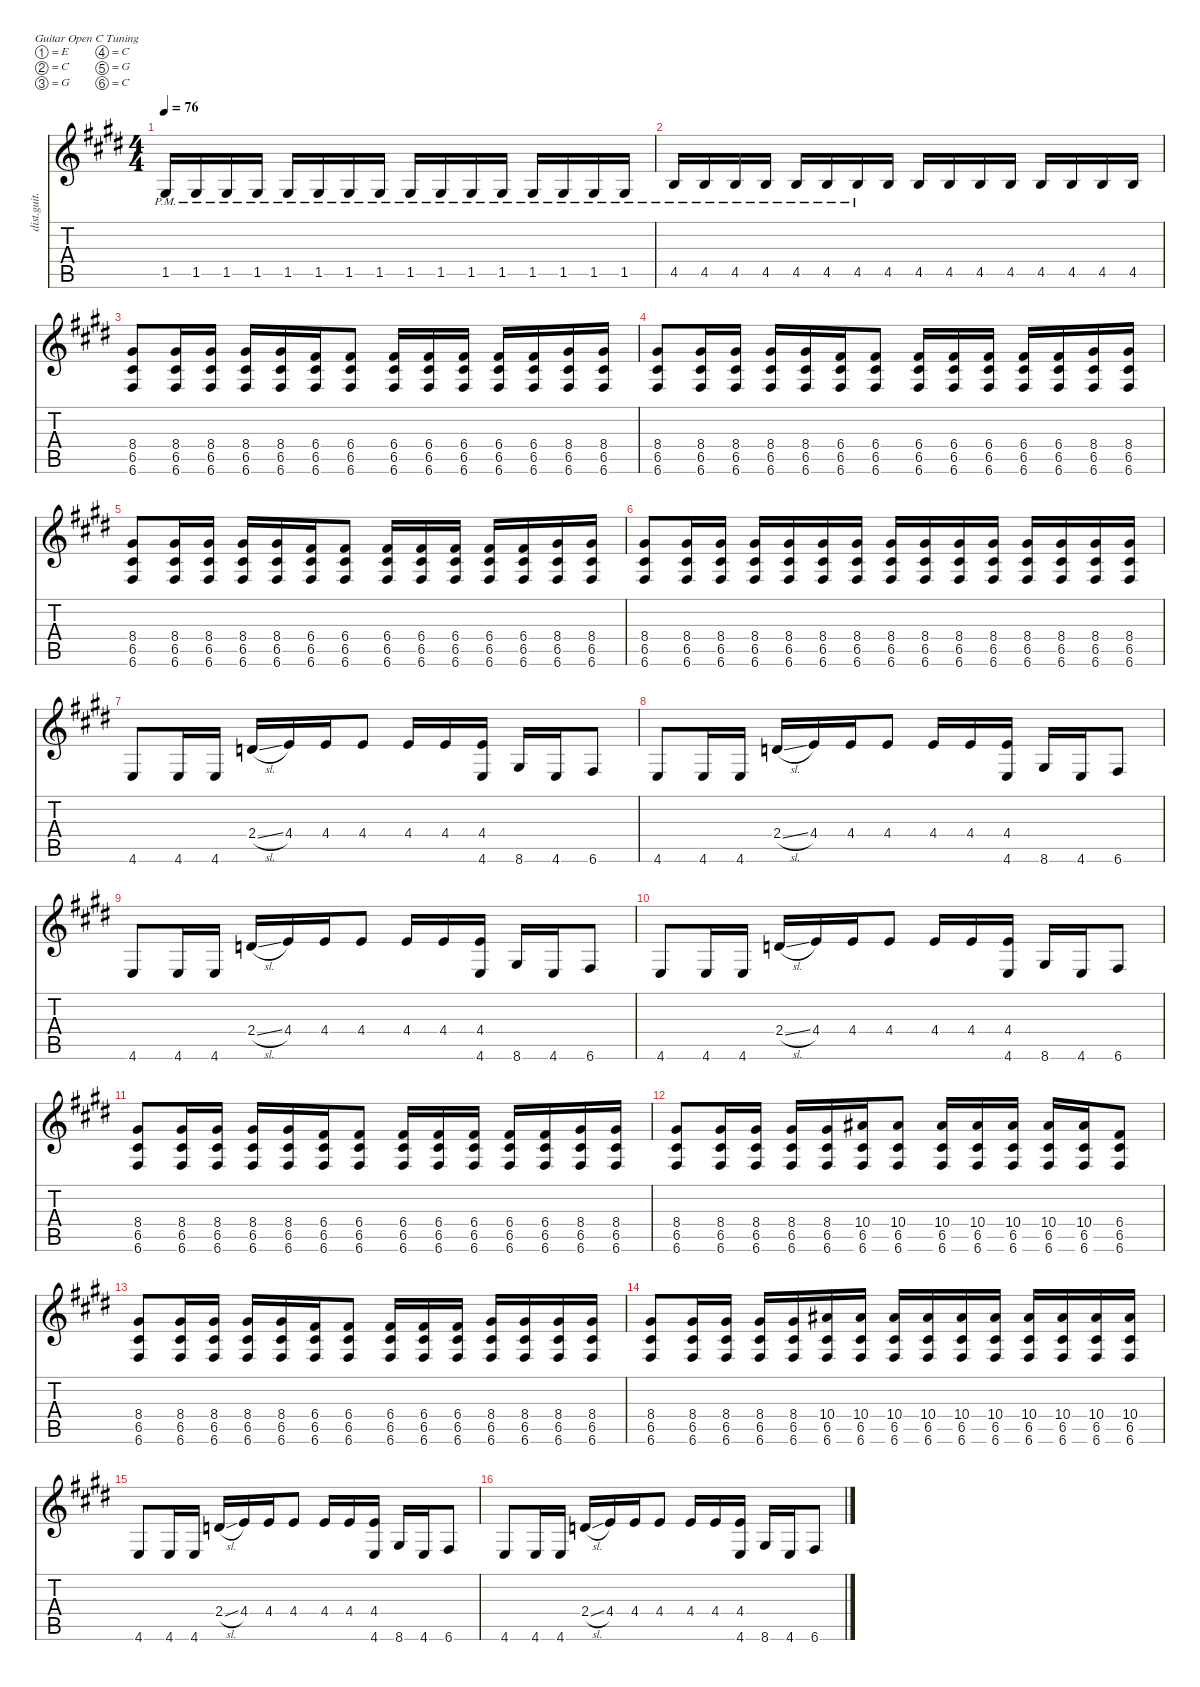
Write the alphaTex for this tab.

\defaultSystemsLayout 4
\hideDynamics
\bracketExtendMode nobrackets
\otherSystemsTrackNameOrientation horizontal
\track ("Guitar 1" "dist.guit.") {mute instrument distortionguitar}
\staff {score tabs}
\tuning (E4 C4 G3 C3 G2 C2)
\ts (4 4)
\tempo 76
\clef g2
\ks e
1.5{pm acc #}.16{dy f beam Up} 1.5{pm acc #}.16{beam Up} 1.5{pm acc #}.16{beam Up} 1.5{pm acc #}.16{beam Up} 1.5{pm acc #}.16{beam Up} 1.5{pm acc #}.16{beam Up} 1.5{pm acc #}.16{beam Up} 1.5{pm acc #}.16{beam Up} 1.5{pm acc #}.16{beam Up} 1.5{pm acc #}.16{beam Up} 1.5{pm acc #}.16{beam Up} 1.5{pm acc #}.16{beam Up} 1.5{pm acc #}.16{beam Up} 1.5{pm acc #}.16{beam Up} 1.5{pm acc #}.16{beam Up} 1.5{pm acc #}.16{beam Up} |
4.5{pm acc forcenatural}.16{beam Up} 4.5{pm acc forcenatural}.16{beam Up} 4.5{pm acc forcenatural}.16{beam Up} 4.5{pm acc forcenatural}.16{beam Up} 4.5{pm acc forcenatural}.16{beam Up} 4.5{pm acc forcenatural}.16{beam Up} 4.5{pm acc forcenatural}.16{beam Up} 4.5{acc forcenatural}.16{beam Up} 4.5{acc forcenatural}.16{beam Up} 4.5{acc forcenatural}.16{beam Up} 4.5{acc forcenatural}.16{beam Up} 4.5{acc forcenatural}.16{beam Up} 4.5{acc forcenatural}.16{beam Up} 4.5{acc forcenatural}.16{beam Up} 4.5{acc forcenatural}.16{beam Up} 4.5{acc forcenatural}.16{beam Up} |
(8.4{acc #} 6.5{acc #} 6.6{acc #}).8{beam Up} (8.4{acc #} 6.5{acc #} 6.6{acc #}).16{beam Up} (8.4{acc #} 6.5{acc #} 6.6{acc #}).16{beam Up} (8.4{acc #} 6.5{acc #} 6.6{acc #}).16{beam Up} (8.4{acc #} 6.5{acc #} 6.6{acc #}).16{beam Up} (6.4{acc #} 6.5{acc #} 6.6{acc #}).16{beam Up} (6.4{acc #} 6.5{acc #} 6.6{acc #}).8{beam Up} (6.4{acc #} 6.5{acc #} 6.6{acc #}).16{beam Up} (6.4{acc #} 6.5{acc #} 6.6{acc #}).16{beam Up} (6.4{acc #} 6.5{acc #} 6.6{acc #}).16{beam Up} (6.4{acc #} 6.5{acc #} 6.6{acc #}).16{beam Up} (6.4{acc #} 6.5{acc #} 6.6{acc #}).16{beam Up} (8.4{acc #} 6.5{acc #} 6.6{acc #}).16{beam Up} (8.4{acc #} 6.5{acc #} 6.6{acc #}).16{beam Up} |
(8.4{acc #} 6.5{acc #} 6.6{acc #}).8{beam Up} (8.4{acc #} 6.5{acc #} 6.6{acc #}).16{beam Up} (8.4{acc #} 6.5{acc #} 6.6{acc #}).16{beam Up} (8.4{acc #} 6.5{acc #} 6.6{acc #}).16{beam Up} (8.4{acc #} 6.5{acc #} 6.6{acc #}).16{beam Up} (6.4{acc #} 6.5{acc #} 6.6{acc #}).16{beam Up} (6.4{acc #} 6.5{acc #} 6.6{acc #}).8{beam Up} (6.4{acc #} 6.5{acc #} 6.6{acc #}).16{beam Up} (6.4{acc #} 6.5{acc #} 6.6{acc #}).16{beam Up} (6.4{acc #} 6.5{acc #} 6.6{acc #}).16{beam Up} (6.4{acc #} 6.5{acc #} 6.6{acc #}).16{beam Up} (6.4{acc #} 6.5{acc #} 6.6{acc #}).16{beam Up} (8.4{acc #} 6.5{acc #} 6.6{acc #}).16{beam Up} (8.4{acc #} 6.5{acc #} 6.6{acc #}).16{beam Up} |
(8.4{acc #} 6.5{acc #} 6.6{acc #}).8{beam Up} (8.4{acc #} 6.5{acc #} 6.6{acc #}).16{beam Up} (8.4{acc #} 6.5{acc #} 6.6{acc #}).16{beam Up} (8.4{acc #} 6.5{acc #} 6.6{acc #}).16{beam Up} (8.4{acc #} 6.5{acc #} 6.6{acc #}).16{beam Up} (6.4{acc #} 6.5{acc #} 6.6{acc #}).16{beam Up} (6.4{acc #} 6.5{acc #} 6.6{acc #}).8{beam Up} (6.4{acc #} 6.5{acc #} 6.6{acc #}).16{beam Up} (6.4{acc #} 6.5{acc #} 6.6{acc #}).16{beam Up} (6.4{acc #} 6.5{acc #} 6.6{acc #}).16{beam Up} (6.4{acc #} 6.5{acc #} 6.6{acc #}).16{beam Up} (6.4{acc #} 6.5{acc #} 6.6{acc #}).16{beam Up} (8.4{acc #} 6.5{acc #} 6.6{acc #}).16{beam Up} (8.4{acc #} 6.5{acc #} 6.6{acc #}).16{beam Up} |
(8.4{acc #} 6.5{acc #} 6.6{acc #}).8{beam Up} (8.4{acc #} 6.5{acc #} 6.6{acc #}).16{beam Up} (8.4{acc #} 6.5{acc #} 6.6{acc #}).16{beam Up} (8.4{acc #} 6.5{acc #} 6.6{acc #}).16{beam Up} (8.4{acc #} 6.5{acc #} 6.6{acc #}).16{beam Up} (8.4{acc #} 6.5{acc #} 6.6{acc #}).16{beam Up} (8.4{acc #} 6.5{acc #} 6.6{acc #}).16{beam Up} (8.4{acc #} 6.5{acc #} 6.6{acc #}).16{beam Up} (8.4{acc #} 6.5{acc #} 6.6{acc #}).16{beam Up} (8.4{acc #} 6.5{acc #} 6.6{acc #}).16{beam Up} (8.4{acc #} 6.5{acc #} 6.6{acc #}).16{beam Up} (8.4{acc #} 6.5{acc #} 6.6{acc #}).16{beam Up} (8.4{acc #} 6.5{acc #} 6.6{acc #}).16{beam Up} (8.4{acc #} 6.5{acc #} 6.6{acc #}).16{beam Up} (8.4{acc #} 6.5{acc #} 6.6{acc #}).16{beam Up} |
4.6{acc forcenatural}.8{beam Up} 4.6{acc forcenatural}.16{beam Up} 4.6{acc forcenatural}.16{beam Up} 2.4{sl acc forcenatural}.16{beam Up} 4.4{acc forcenatural}.16{beam Up} 4.4{acc forcenatural}.16{beam Up} 4.4{acc forcenatural}.8{beam Up} 4.4{acc forcenatural}.16{beam Up} 4.4{acc forcenatural}.16{beam Up} (4.4{acc forcenatural} 4.6{acc forcenatural}).16{beam Up} 8.6{acc #}.16{beam Up} 4.6{acc forcenatural}.16{beam Up} 6.6{acc #}.8{beam Up} |
4.6{acc forcenatural}.8{beam Up} 4.6{acc forcenatural}.16{beam Up} 4.6{acc forcenatural}.16{beam Up} 2.4{sl acc forcenatural}.16{beam Up} 4.4{acc forcenatural}.16{beam Up} 4.4{acc forcenatural}.16{beam Up} 4.4{acc forcenatural}.8{beam Up} 4.4{acc forcenatural}.16{beam Up} 4.4{acc forcenatural}.16{beam Up} (4.4{acc forcenatural} 4.6{acc forcenatural}).16{beam Up} 8.6{acc #}.16{beam Up} 4.6{acc forcenatural}.16{beam Up} 6.6{acc #}.8{beam Up} |
4.6{acc forcenatural}.8{beam Up} 4.6{acc forcenatural}.16{beam Up} 4.6{acc forcenatural}.16{beam Up} 2.4{sl acc forcenatural}.16{beam Up} 4.4{acc forcenatural}.16{beam Up} 4.4{acc forcenatural}.16{beam Up} 4.4{acc forcenatural}.8{beam Up} 4.4{acc forcenatural}.16{beam Up} 4.4{acc forcenatural}.16{beam Up} (4.4{acc forcenatural} 4.6{acc forcenatural}).16{beam Up} 8.6{acc #}.16{beam Up} 4.6{acc forcenatural}.16{beam Up} 6.6{acc #}.8{beam Up} |
4.6{acc forcenatural}.8{beam Up} 4.6{acc forcenatural}.16{beam Up} 4.6{acc forcenatural}.16{beam Up} 2.4{sl acc forcenatural}.16{beam Up} 4.4{acc forcenatural}.16{beam Up} 4.4{acc forcenatural}.16{beam Up} 4.4{acc forcenatural}.8{beam Up} 4.4{acc forcenatural}.16{beam Up} 4.4{acc forcenatural}.16{beam Up} (4.4{acc forcenatural} 4.6{acc forcenatural}).16{beam Up} 8.6{acc #}.16{beam Up} 4.6{acc forcenatural}.16{beam Up} 6.6{acc #}.8{beam Up} |
(8.4{acc #} 6.5{acc #} 6.6{acc #}).8{beam Up} (8.4{acc #} 6.5{acc #} 6.6{acc #}).16{beam Up} (8.4{acc #} 6.5{acc #} 6.6{acc #}).16{beam Up} (8.4{acc #} 6.5{acc #} 6.6{acc #}).16{beam Up} (8.4{acc #} 6.5{acc #} 6.6{acc #}).16{beam Up} (6.4{acc #} 6.5{acc #} 6.6{acc #}).16{beam Up} (6.4{acc #} 6.5{acc #} 6.6{acc #}).8{beam Up} (6.4{acc #} 6.5{acc #} 6.6{acc #}).16{dy ppp beam Up} (6.4{acc #} 6.5{acc #} 6.6{acc #}).16{beam Up} (6.4{acc #} 6.5{acc #} 6.6{acc #}).16{beam Up} (6.4{acc #} 6.5{acc #} 6.6{acc #}).16{beam Up} (6.4{acc #} 6.5{acc #} 6.6{acc #}).16{beam Up} (8.4{acc #} 6.5{acc #} 6.6{acc #}).16{beam Up} (8.4{acc #} 6.5{acc #} 6.6{acc #}).16{beam Up} |
(8.4{acc #} 6.5{acc #} 6.6{acc #}).8{beam Up} (8.4{acc #} 6.5{acc #} 6.6{acc #}).16{beam Up} (8.4{acc #} 6.5{acc #} 6.6{acc #}).16{beam Up} (8.4{acc #} 6.5{acc #} 6.6{acc #}).16{beam Up} (8.4{acc #} 6.5{acc #} 6.6{acc #}).16{beam Up} (10.4{acc #} 6.5{acc #} 6.6{acc #}).16{beam Up} (10.4{acc #} 6.5{acc #} 6.6{acc #}).8{beam Up} (10.4{acc #} 6.5{acc #} 6.6{acc #}).16{beam Up} (10.4{acc #} 6.5{acc #} 6.6{acc #}).16{beam Up} (10.4{acc #} 6.5{acc #} 6.6{acc #}).16{beam Up} (10.4{acc #} 6.5{acc #} 6.6{acc #}).16{beam Up} (10.4{acc #} 6.5{acc #} 6.6{acc #}).16{beam Up} (6.4{acc #} 6.5{acc #} 6.6{acc #}).8{beam Up} |
(8.4{acc #} 6.5{acc #} 6.6{acc #}).8{beam Up} (8.4{acc #} 6.5{acc #} 6.6{acc #}).16{beam Up} (8.4{acc #} 6.5{acc #} 6.6{acc #}).16{beam Up} (8.4{acc #} 6.5{acc #} 6.6{acc #}).16{beam Up} (8.4{acc #} 6.5{acc #} 6.6{acc #}).16{beam Up} (6.4{acc #} 6.5{acc #} 6.6{acc #}).16{beam Up} (6.4{acc #} 6.5{acc #} 6.6{acc #}).8{beam Up} (6.4{acc #} 6.5{acc #} 6.6{acc #}).16{beam Up} (6.4{acc #} 6.5{acc #} 6.6{acc #}).16{beam Up} (6.4{acc #} 6.5{acc #} 6.6{acc #}).16{beam Up} (8.4{acc #} 6.5{acc #} 6.6{acc #}).16{beam Up} (8.4{acc #} 6.5{acc #} 6.6{acc #}).16{beam Up} (8.4{acc #} 6.5{acc #} 6.6{acc #}).16{beam Up} (8.4{acc #} 6.5{acc #} 6.6{acc #}).16{beam Up} |
(8.4{acc #} 6.5{acc #} 6.6{acc #}).8{beam Up} (8.4{acc #} 6.5{acc #} 6.6{acc #}).16{beam Up} (8.4{acc #} 6.5{acc #} 6.6{acc #}).16{beam Up} (8.4{acc #} 6.5{acc #} 6.6{acc #}).16{beam Up} (8.4{acc #} 6.5{acc #} 6.6{acc #}).16{beam Up} (10.4{acc #} 6.5{acc #} 6.6{acc #}).16{beam Up} (10.4{acc #} 6.5{acc #} 6.6{acc #}).16{beam Up} (10.4{acc #} 6.5{acc #} 6.6{acc #}).16{beam Up} (10.4{acc #} 6.5{acc #} 6.6{acc #}).16{beam Up} (10.4{acc #} 6.5{acc #} 6.6{acc #}).16{beam Up} (10.4{acc #} 6.5{acc #} 6.6{acc #}).16{beam Up} (10.4{acc #} 6.5{acc #} 6.6{acc #}).16{beam Up} (10.4{acc #} 6.5{acc #} 6.6{acc #}).16{beam Up} (10.4{acc #} 6.5{acc #} 6.6{acc #}).16{beam Up} (10.4{acc #} 6.5{acc #} 6.6{acc #}).16{beam Up} |
4.6{acc forcenatural}.8{dy f beam Up} 4.6{acc forcenatural}.16{beam Up} 4.6{acc forcenatural}.16{beam Up} 2.4{sl acc forcenatural}.16{beam Up} 4.4{acc forcenatural}.16{beam Up} 4.4{acc forcenatural}.16{beam Up} 4.4{acc forcenatural}.8{beam Up} 4.4{acc forcenatural}.16{beam Up} 4.4{acc forcenatural}.16{beam Up} (4.4{acc forcenatural} 4.6{acc forcenatural}).16{beam Up} 8.6{acc #}.16{beam Up} 4.6{acc forcenatural}.16{beam Up} 6.6{acc #}.8{beam Up} |
4.6{acc forcenatural}.8{beam Up} 4.6{acc forcenatural}.16{beam Up} 4.6{acc forcenatural}.16{beam Up} 2.4{sl acc forcenatural}.16{beam Up} 4.4{acc forcenatural}.16{beam Up} 4.4{acc forcenatural}.16{beam Up} 4.4{acc forcenatural}.8{beam Up} 4.4{acc forcenatural}.16{beam Up} 4.4{acc forcenatural}.16{beam Up} (4.4{acc forcenatural} 4.6{acc forcenatural}).16{beam Up} 8.6{acc #}.16{beam Up} 4.6{acc forcenatural}.16{beam Up} 6.6{acc #}.8{beam Up}
